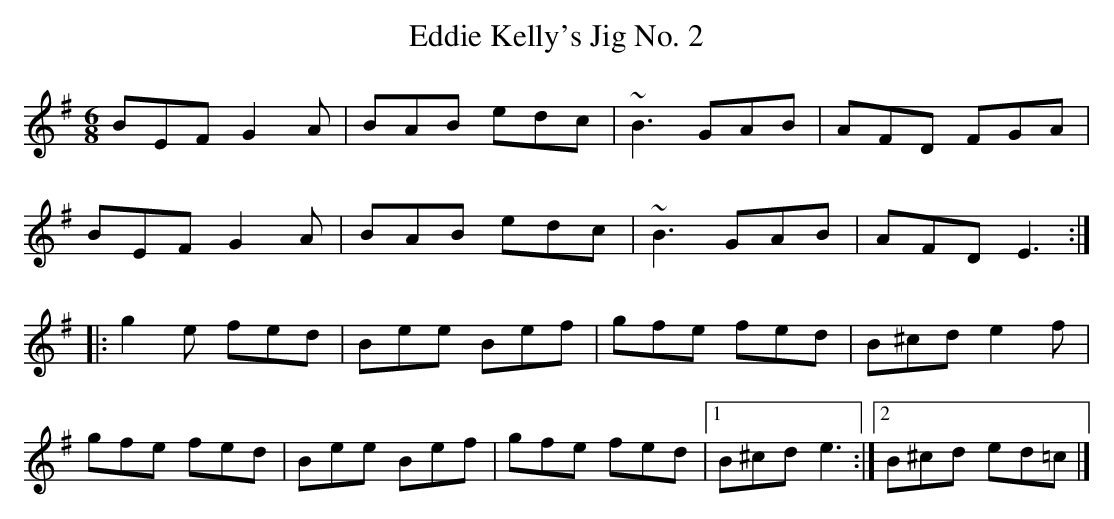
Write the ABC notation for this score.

X:1
T:Eddie Kelly's Jig No. 2
M:6/8
L:1/8
K:Em
BEF G2A|BAB edc|~B3 GAB|AFD FGA|!
BEF G2A|BAB edc|~B3 GAB|AFD E3:|!
|:g2e fed|Bee Bef|gfe fed|B^cd e2f|!
gfe fed|Bee Bef|gfe fed|1B^cd e3:|2B^cd ed=c|]!
